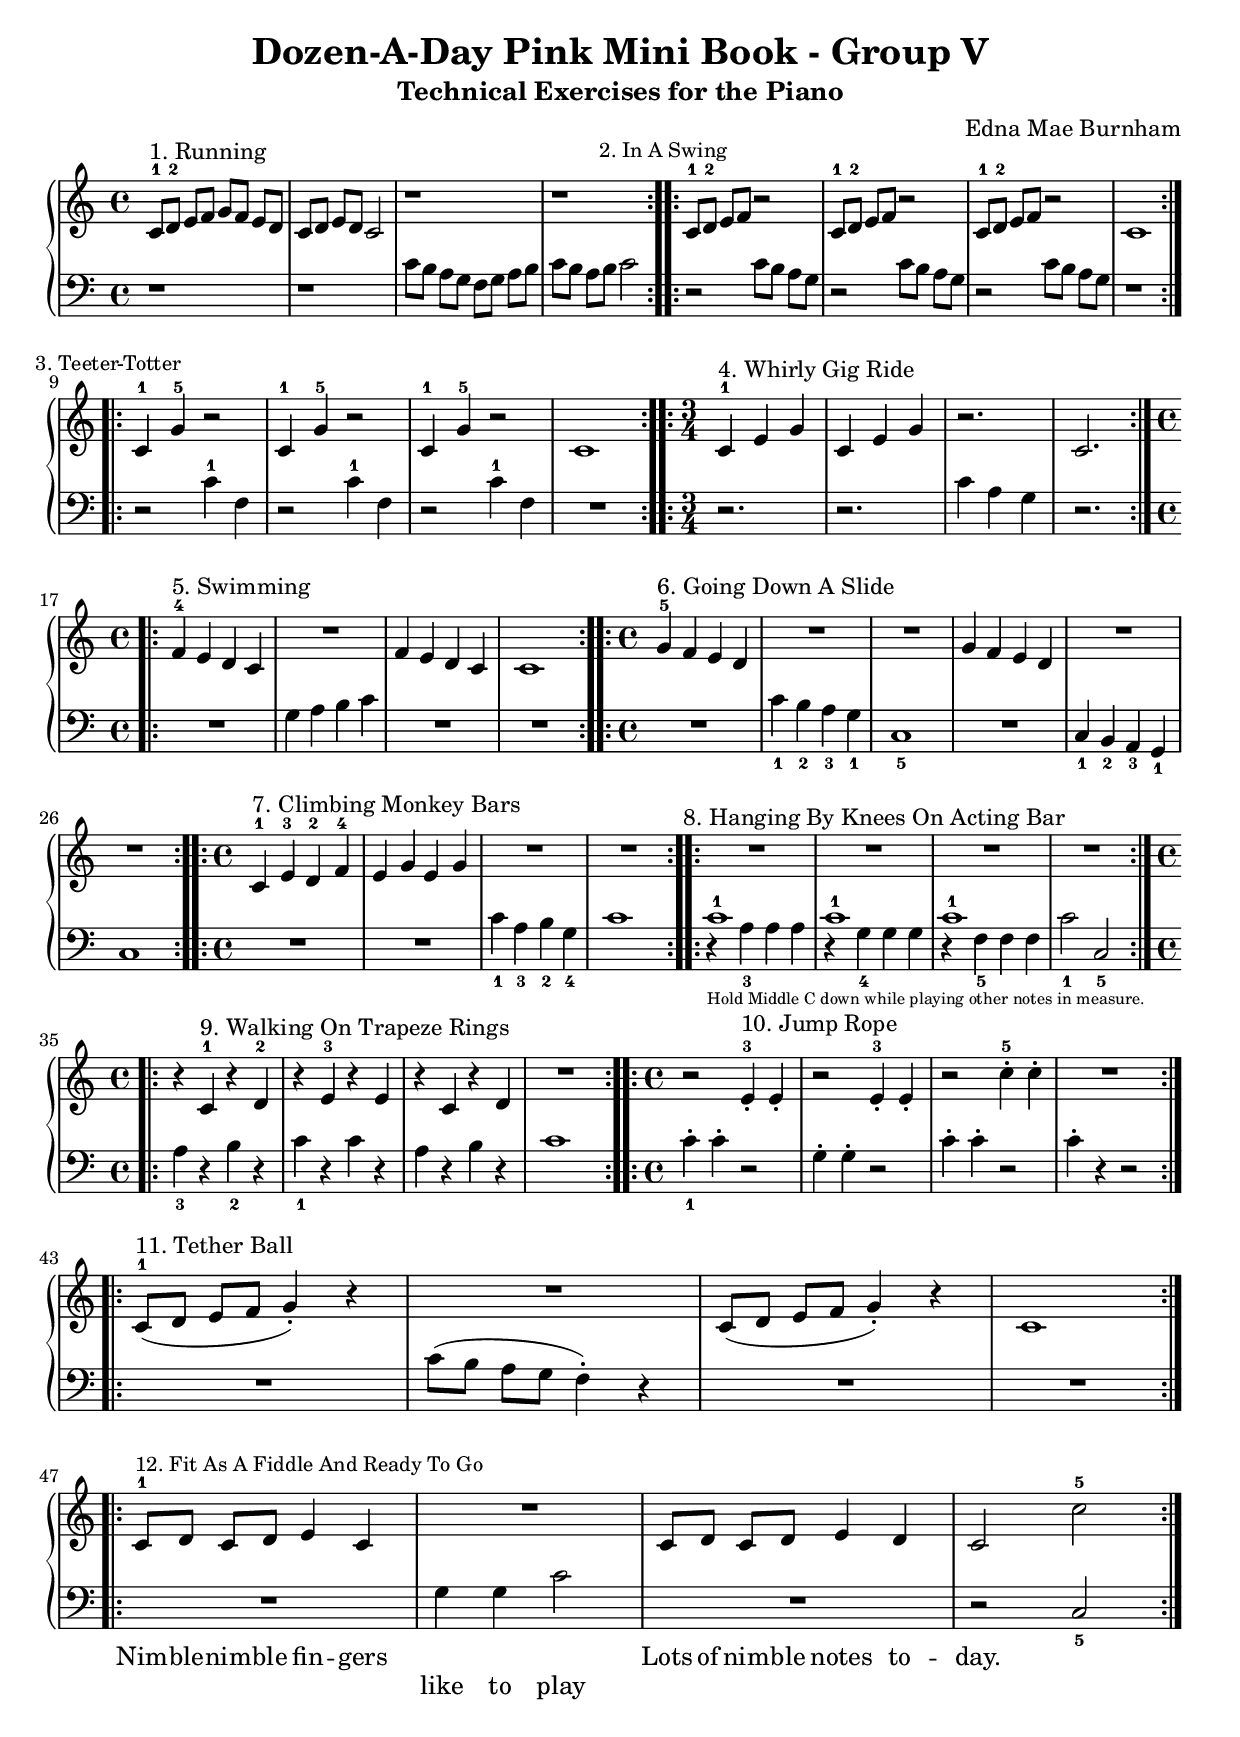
\version "2.22.1"
\include "articulate.ly"

\header {
  title = "Dozen-A-Day Pink Mini Book - Group V"
  subtitle = "Technical Exercises for the Piano"
  composer = "Edna Mae Burnham"
}

\paper {
  #(set-paper-size "a4")
}

\layout {
  \context {
    \Voice
    \consists "Melody_engraver"
    \override Stem #'neutral-direction = #'()
  }
}

#(define right-arrow-and-lh-over-to-slur
   (grob-transformer 'stencil (lambda (grob orig)
     (let* ((cpts (ly:grob-property grob 'control-points))
            (middle-left-coord (cadr cpts))
            (middle-right-coord (caddr cpts))
            (right-coord (cadddr cpts))
            (raw-arrow (grob-interpret-markup grob (markup #:arrow-head Y DOWN #t)))
            (arr-ext (ly:stencil-extent raw-arrow Y))
            (arr-neg-height (- (car arr-ext) (cdr arr-ext)))
            (corrected-arrow (ly:stencil-translate-axis raw-arrow arr-neg-height Y))
            (arrow (ly:stencil-translate corrected-arrow right-coord))
            (lh-raw (grob-interpret-markup grob (markup #:fontsize -2 #:italic "L.H. over")))
            (lh-cent (ly:stencil-aligned-to (ly:stencil-aligned-to lh-raw X CENTER) Y DOWN))
            (middle-coord (cons (/ (+ (car middle-left-coord) (car middle-right-coord)) 2) (/ (+ (cdr middle-left-coord) (cdr middle-right-coord)) 2)))
            (lh (ly:stencil-translate lh-cent middle-coord)))
       (display middle-coord)
     (ly:stencil-add
       orig arrow lh)))))

global = {
  \key c \major
  \time 4/4
}


right = \relative c' {
    \global
    \repeat volta 2 {c8-1[^"1. Running" d8-2] e8[ f8] g8[ f8] e8[ d8]| c8[ d8] e8[  d8] c2| r1 | r1 }

    \repeat volta 2 {
      \mark \markup \small "2. In A Swing"
      \repeat unfold 3 {
        c8-1[ d8-2] e8[ f8] r2
      }
      %\mark \markup \small "2. In A Swing"
      c1
    }

    \break
    \repeat volta 2 {
       % c4-1^"3. Teeter-Totter" e4 c4 e4 | c4 e4 g2 | r1 | r1
      \mark \markup \small "3. Teeter-Totter"
       \repeat unfold 3 {
         c4-1 g'4-5 r2
       }
      
      c,1
    } 

    \repeat volta 2 {
      \time 3/4
      c4-1^"4. Whirly Gig Ride" e4 g4 | c,4 e4 g4 | r2. | c,2. 
      } 

    \break
    \repeat volta 2 { 
      \time 4/4
      f4-4^"5. Swimming" e4 d4 c4 | R1 | f4 e4 d4 c4| c1
    }

    \repeat volta 2 {
      \time 4/4
      g'4-5^"6. Going Down A Slide" f4 e4 d4 | R1 | R1 | g4 f4 e4 d4 | R1 | R1 
    }

    \time 4/4
    \repeat volta 2 { 
      c4-1^"7. Climbing Monkey Bars" e4-3 d4-2 f4-4 | e4 g4 e4 g4 | R1 | R1 
      }

    \repeat volta 2 { 

      %\mark \markup \small "8. Hanging By Knees On Acting Bar" 
      R1 | R1^"8. Hanging By Knees On Acting Bar"  | R1 | R1  
    }

    \repeat volta 2 { 
      \time 4/4
      \tieDown
      
      r4 c,4-1^"9. Walking On Trapeze Rings" r4 d4-2 | r4 e4-3 r4 e4 |  r4 c4 r4 d4 | R1
    }

    \repeat volta 2 {
      \time 4/4
      r2 e4-.-3^"10. Jump Rope" e4-. |r2 e4-.-3 e4-. | r2 c'4-.-5 c4-. | R1 
    }

    \break
    \repeat volta 2 {
     c,8-1([^"11. Tether Ball" d8] e8[ f8] g4-.) r4  | 
     R1 |  
     c,8([d8] e8[ f8] g4-.) r4  | 
     c,1
    }

    \repeat volta 2 {
      c8-1[^\markup \small "12. Fit As A Fiddle And Ready To Go"
      d8] c8[ d8] e4 c4 | R1 | c8[ d8] c8[ d8] e4 d4 | c2 c'2-5 
    }
    \addlyrics {
      "Nim" -- "ble" -- "nim" -- "ble" "fin" -- "gers" 
      "Lots" "of" "nim" -- "ble" "notes" "to" --
      "day." 
    }
  }

  left = \relative c' {
    \global
    %One
    \repeat volta 2 {r1| r1  | c8[ b8] a8[ g8] f8[ g8] a8[ b8] | c8[ b8] a8[ b8] c2}

    %Two
    \repeat volta 2 {r2 c8[ b8] a8[ g8]| r2 c8[ b8] a8[ g8]  | r2 c8[ b8] a8[ g8]| r1}

    %Three
    \repeat volta 2 {
      \repeat unfold 3 {
        r2 c4-1 f,4 
      }
      R1
    }

    %Four
    \repeat volta 2 {r2. | r2. | c'4 a4 g4 | r2. }

    %Five
    \repeat volta 2 { 
      R1 | g4 a4 b4 c4 |  R1 | R1
    }

    %Six
    \repeat volta 2 { 
      R1 | c4_1 b4_2 a4_3 g4_1 | c,1_5 | R1 | c4_1 b4_2 a4_3 g4_1 | c1
    }

    %Seven
    \repeat volta 2 { 
      R1 | R1 | c'4_1 a4_3 b4_2 g4_4 | c1
    }

    %{Eight
    % This attempt was much improved by an answer on music.stackexchange.com
    \repeat volta 2 { 
      \stemUp
      \override VoiceFollower #'style  = #'dashed-line
      \showStaffSwitch
      c4_5 r4 r2 
      \change Staff = "right"
      c''1^2
      \hideStaffSwitch
      \change Staff = "left"
      |  
      c,,4_5 r4 r2 
      \showStaffSwitch
      \change Staff = "right"
      \stemDown
      c''2_2_"L.H."
      \hideStaffSwitch
      \change Staff = "left"
      r2 
      c,,1-5
    }
  %}

  %Eight
    \repeat volta 2 { 
      %  warning: maybe input should specify polyphonic voices
      %  warning: cannot have note heads and rests together on a stem
      _\markup \teeny "Hold Middle C down while playing other notes in measure." 
      << {c1^1} {r4 a4_3 a4 a4}>> | 
      << {c1^1} {r4 g4_4 g4 g4}>> | 
      << {c1^1} {r4 f,4_5 f4 f4}>> | 
      c'2_1 c,2_5
      %{
      \new Voice = "longc" 
      \relative {
        \voiceThree
        c1-1 | 
        c1-1 | 
        c1-1 | 
      }
      \new Voice = "notes" 
      \relative {
        \voiceFour
      r4 a4_3 a4 a4| 
      r4 g4_4 g4 g4| 
      r4 f,4_5 f4 f4| 
      c'2_1 c,2_5
      }
      %}
    }

    %Nine
    \repeat volta 2 { 
      a'4_3 r4 b4_2 r4 | c4_1 r4 c4 r4 | a4 r4 b4 r4 | c1
    }

    %Ten
    \repeat volta 2 {
      c4-._1 c4-. r2 | g4-. g4-. r2 | c4-. c4-. r2 | c4-. r4 r2
    }

    %Eleven
    \repeat volta 2{
      R1 | 
      c8([ b8] a8[ g8] f4-.) r4 | 
      R1 | 
      R1
    }

    %Twelve
    {
      R1 | g4 g4 c2| R1 | r2 c,2_5 
    }
    \addlyrics {
      "like" "to" "play"
    }
  }


%{ REPEATS IN MIDI
To get repeats to display in proper notation in the PDF,
but to also unfold in the MIDI,
you will actually need to make two score blocks.
One score block with a \layout{}, and one with a \midi{}.
Put the \unfoldRepeats command in the midi score block.
(see 3.5.6 Using repeats with MIDI)
https://lilypond.org/doc/v2.20/Documentation/notation/using-repeats-with-midi
  %}

  %%THE MUSIC
  theMusic = {
    \new PianoStaff \with {
      instrumentName = ""
    } <<
      \new Staff = "right" \with {
        midiInstrument = "acoustic grand"
      } \right
      \new Staff = "left" \with {
        midiInstrument = "acoustic grand"
      } { \clef bass \left }
    >>
  }

  %%PDF SCORE
  \score {
    \theMusic
    \layout {
      ragged-left = ##t
      indent = 0\cm
    }
  }


  %%MIDI SCORE
  \score {
    \unfoldRepeats 
    { 
      \theMusic
    }
    \midi {
      \tempo 4=70
    }
  }
